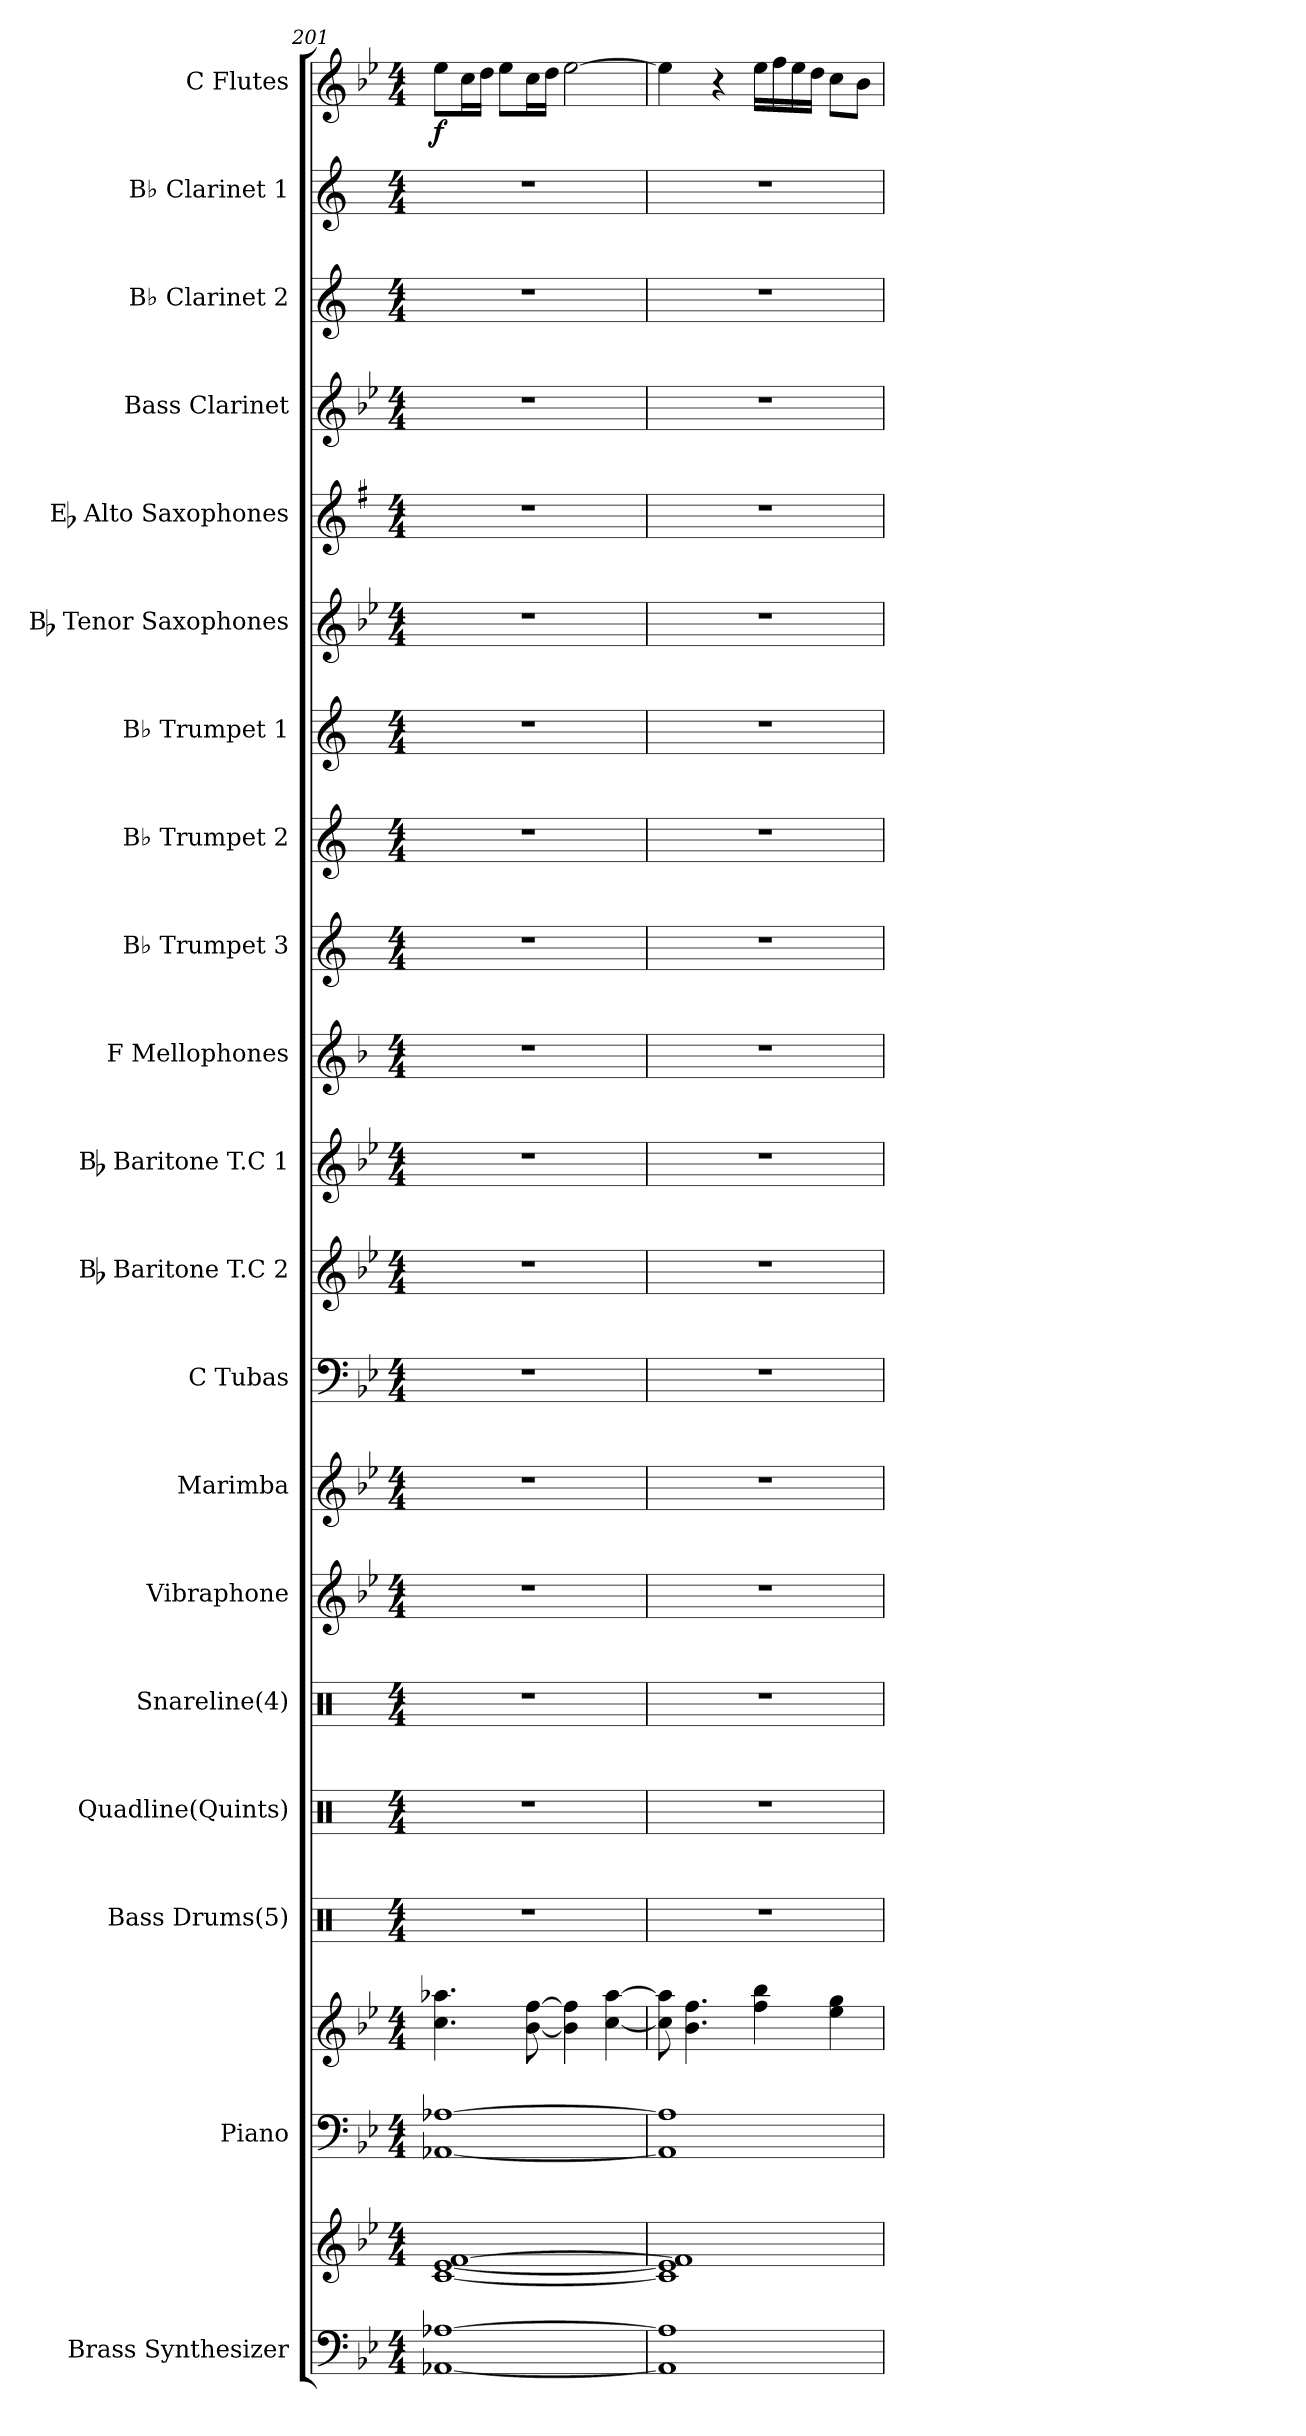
**kern	**kern	**kern	**kern	**kern	**kern	**kern	**kern	**kern	**kern	**kern	**kern	**kern	**kern	**kern	**kern	**kern	**kern	**kern	**kern	**kern	**kern	**dynam
*part20	*part20	*part19	*part19	*part18	*part17	*part16	*part15	*part14	*part13	*part12	*part11	*part10	*part9	*part8	*part7	*part6	*part5	*part4	*part3	*part2	*part1	*part1
*staff22	*staff21	*staff20	*staff19	*staff18	*staff17	*staff16	*staff15	*staff14	*staff13	*staff12	*staff11	*staff10	*staff9	*staff8	*staff7	*staff6	*staff5	*staff4	*staff3	*staff2	*staff1	*staff1
*I"Brass Synthesizer	*	*I"Piano	*	*I"Bass Drums(5)	*I"Quadline(Quints)	*I"Snareline(4)	*I"Vibraphone	*I"Marimba	*I"C Tubas	*I"Bb Baritone T.C 2	*I"Bb Baritone T.C 1	*I"F Mellophones	*I"B♭ Trumpet 3	*I"B♭ Trumpet 2	*I"B♭ Trumpet 1	*I"Bb Tenor Saxophones	*I"Eb Alto Saxophones	*I"Bass Clarinet	*I"B♭ Clarinet 2	*I"B♭ Clarinet 1	*I"C Flutes	*
*I'Synth.	*	*I'Pno.	*	*I'BD	*	*	*	*I'Marimba	*I'Tubas	*I'Baritone T.C 2	*I'Baritone T.C 1	*I'Mello	*I'B♭ Tpt. 3	*I'B♭ Tpt. 2	*I'B♭ Tpt. 1	*I'Tenor Saxes	*I'Alto Saxes	*I'B. Cl.	*I'B♭ Cl. 2	*I'B♭ Cl. 1	*I'Flutes	*
*clefF4	*clefG2	*clefF4	*clefG2	*clefX	*clefX	*clefX	*clefG2	*clefG2	*clefF4	*clefG2	*clefG2	*clefG2	*clefG2	*clefG2	*clefG2	*clefG2	*clefG2	*clefG2	*clefG2	*clefG2	*clefG2	*
*	*	*	*	*	*	*	*	*	*	*ITrd8c14	*ITrd8c14	*ITrd4c7	*ITrd1c2	*ITrd1c2	*ITrd1c2	*ITrd8c14	*ITrd5c9	*ITrd8c14	*ITrd1c2	*ITrd1c2	*	*
*k[b-e-]	*k[b-e-]	*k[b-e-]	*k[b-e-]	*k[]	*k[]	*k[]	*k[b-e-]	*k[b-e-]	*k[b-e-]	*k[b-e-]	*k[b-e-]	*k[b-e-]	*k[b-e-]	*k[b-e-]	*k[b-e-]	*k[b-e-]	*k[b-e-]	*k[b-e-]	*k[b-e-]	*k[b-e-]	*k[b-e-]	*
*M4/4	*M4/4	*M4/4	*M4/4	*M4/4	*M4/4	*M4/4	*M4/4	*M4/4	*M4/4	*M4/4	*M4/4	*M4/4	*M4/4	*M4/4	*M4/4	*M4/4	*M4/4	*M4/4	*M4/4	*M4/4	*M4/4	*
=201	=201	=201	=201	=201	=201	=201	=201	=201	=201	=201	=201	=201	=201	=201	=201	=201	=201	=201	=201	=201	=201	=201
!	!	!	!	!	!	!	!	!	!	!	!	!	!	!	!	!	!	!	!	!	!	!LO:DY:b
[1AA-X [1A-X	[1c [1e- [1f	[1AA-X [1A-X	4.cc\ 4.aa-X\	1r	1r	1r	1r	1r	1r	1r	1r	1r	1r	1r	1r	1r	1r	1r	1r	1r	8ee-\L	f
.	.	.	.	.	.	.	.	.	.	.	.	.	.	.	.	.	.	.	.	.	16cc\L	.
.	.	.	.	.	.	.	.	.	.	.	.	.	.	.	.	.	.	.	.	.	16dd\JJ	.
.	.	.	.	.	.	.	.	.	.	.	.	.	.	.	.	.	.	.	.	.	8ee-\L	.
.	.	.	[8b-\ [8ff\	.	.	.	.	.	.	.	.	.	.	.	.	.	.	.	.	.	16cc\L	.
.	.	.	.	.	.	.	.	.	.	.	.	.	.	.	.	.	.	.	.	.	16dd\JJ	.
.	.	.	4b-\] 4ff\]	.	.	.	.	.	.	.	.	.	.	.	.	.	.	.	.	.	[2ee-\	.
.	.	.	[4cc\ [4aa-\	.	.	.	.	.	.	.	.	.	.	.	.	.	.	.	.	.	.	.
!!LO:PB:g=z
=202	=202	=202	=202	=202	=202	=202	=202	=202	=202	=202	=202	=202	=202	=202	=202	=202	=202	=202	=202	=202	=202	=202
1AA-] 1A-]	1c] 1e-] 1f]	1AA-] 1A-]	8cc\] 8aa-\]	1r	1r	1r	1r	1r	1r	1r	1r	1r	1r	1r	1r	1r	1r	1r	1r	1r	4ee-\]	.
.	.	.	4.b-\ 4.ff\	.	.	.	.	.	.	.	.	.	.	.	.	.	.	.	.	.	.	.
.	.	.	.	.	.	.	.	.	.	.	.	.	.	.	.	.	.	.	.	.	4r	.
.	.	.	4ff\ 4bb-\	.	.	.	.	.	.	.	.	.	.	.	.	.	.	.	.	.	16ee-\LL	.
.	.	.	.	.	.	.	.	.	.	.	.	.	.	.	.	.	.	.	.	.	16ff\	.
.	.	.	.	.	.	.	.	.	.	.	.	.	.	.	.	.	.	.	.	.	16ee-\	.
.	.	.	.	.	.	.	.	.	.	.	.	.	.	.	.	.	.	.	.	.	16dd\JJ	.
.	.	.	4ee-\ 4gg\	.	.	.	.	.	.	.	.	.	.	.	.	.	.	.	.	.	8cc\L	.
.	.	.	.	.	.	.	.	.	.	.	.	.	.	.	.	.	.	.	.	.	8b-\J	.
=	=	=	=	=	=	=	=	=	=	=	=	=	=	=	=	=	=	=	=	=	=	=
*-	*-	*-	*-	*-	*-	*-	*-	*-	*-	*-	*-	*-	*-	*-	*-	*-	*-	*-	*-	*-	*-	*-
